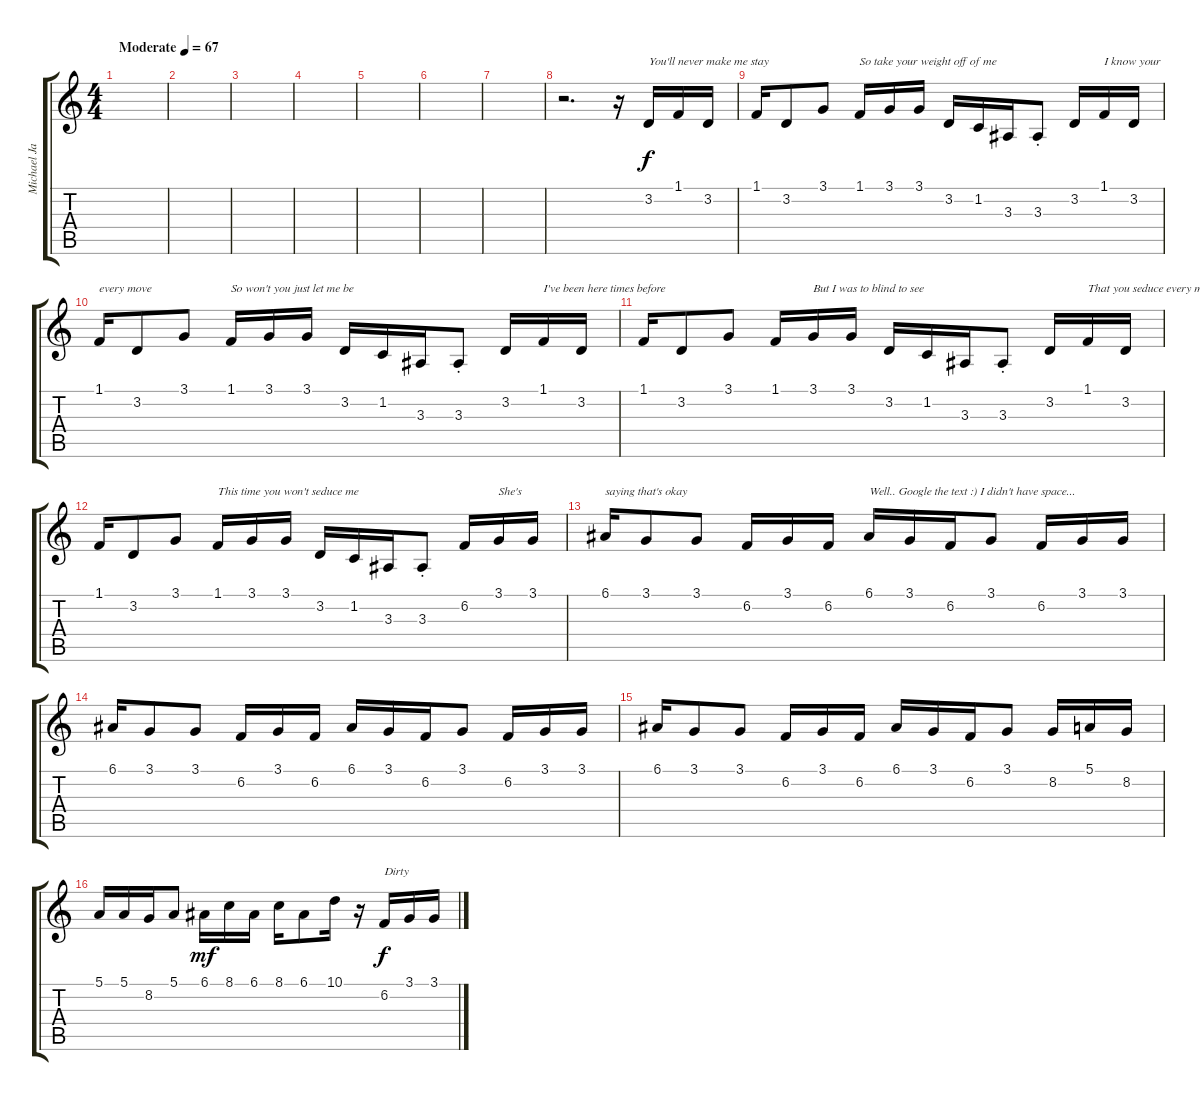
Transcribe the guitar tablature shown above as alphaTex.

\track ("Michael Jackson" "Michael Ja") {instrument voiceoohs}
\staff {score tabs}
\tuning (E4 B3 G3 D3 A2 E2) {hide}
\ts (4 4)
\tempo (67 "Moderate")
\clef g2
\ks c
|
|
|
|
|
|
|
r.2{d} r.16 3.2.16{txt "You'll never make me stay"} 1.1.16 3.2.16 |
1.1.16 3.2.8 3.1.8 1.1.16{txt "So take your weight off of me "} 3.1.16 3.1.16 3.2.16 1.2.16 3.3.16 3.3{st}.8 3.2.16 1.1.16{txt "I know your"} 3.2.16 |
1.1.16{txt "every move "} 3.2.8 3.1.8 1.1.16{txt "So won't you just let me be "} 3.1.16 3.1.16 3.2.16 1.2.16 3.3.16 3.3{st}.8 3.2.16 1.1.16{txt "I've been here times before "} 3.2.16 |
1.1.16 3.2.8 3.1.8 1.1.16 3.1.16{txt "But I was to blind to see "} 3.1.16 3.2.16 1.2.16 3.3.16 3.3{st}.8 3.2.16 1.1.16{txt "That you seduce every man"} 3.2.16 |
1.1.16 3.2.8 3.1.8 1.1.16{txt "This time you won't seduce me "} 3.1.16 3.1.16 3.2.16 1.2.16 3.3.16 3.3{st}.8 6.2.16{dy f instrument choiraahs} 3.1.16{txt "She's"} 3.1.16 |
6.1.16{txt "saying that's okay"} 3.1.8 3.1.8 6.2.16 3.1.16 6.2.16 6.1.16{txt "Well.. Google the text :) I didn't have space..."} 3.1.16 6.2.16 3.1.8 6.2.16 3.1.16 3.1.16 |
6.1.16 3.1.8 3.1.8 6.2.16 3.1.16 6.2.16 6.1.16 3.1.16 6.2.16 3.1.8 6.2.16 3.1.16 3.1.16 |
6.1.16 3.1.8 3.1.8 6.2.16 3.1.16 6.2.16 6.1.16 3.1.16 6.2.16 3.1.8 8.2.16 5.1.16 8.2.16 |
5.1.16 5.1.16 8.2.16 5.1.8 6.1.16{dy mf} 8.1.16 6.1.16 8.1.16 6.1.8 10.1.16 r.16 6.2.16{txt "Dirty" dy f} 3.1.16 3.1.16
